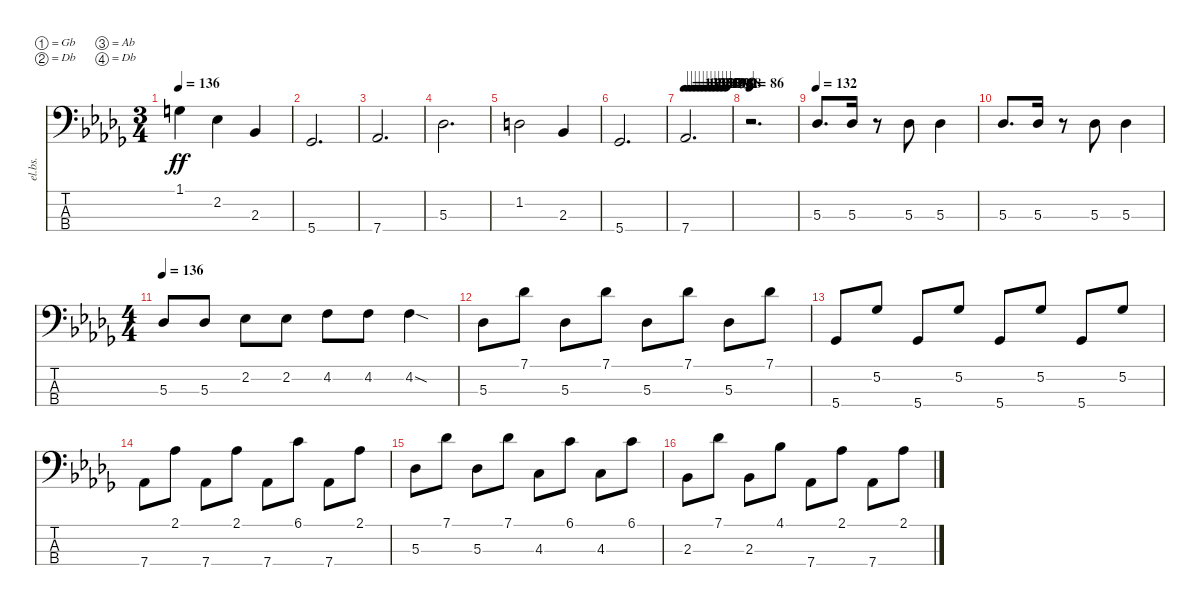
\bracketExtendMode nobrackets
\track ("Electric Bass" "el.bs.") {instrument electricbassfinger}
\staff {score tabs}
\tuning (Gb2 Db2 Ab1 Db1)
\ts (3 4)
\tempo 136
\clef f4
\ks db
1.1{acc forcenatural}.4{dy ff beam Down} 2.2{acc b}.4{beam Down} 2.3{acc b}.4{beam Up} |
5.4{acc b}.2{d beam Up} |
7.4{acc b}.2{d beam Up} |
5.3{acc b}.2{d beam Down} |
1.2{acc forcenatural}.2{beam Down} 2.3{acc b}.4{beam Up} |
5.4{acc b}.2{d beam Up} |
\tempo 133
\tempo (129 0.0833333)
\tempo (125 0.166667)
\tempo (121 0.25)
\tempo (117 0.333333)
\tempo (113 0.416667)
\tempo (108 0.5)
\tempo (104 0.583333)
\tempo (100 0.666667)
\tempo (96 0.75)
\tempo (92 0.833333)
\tempo (88 0.916667)
7.4{acc b}.2{d beam Up} |
\tempo 86
r.2{d beam Down} |
\tempo 132
5.3{acc b}.8{d beam Up} 5.3{acc b}.16{beam Up} r.8{beam Down} 5.3{acc b}.8{beam Down} 5.3{acc b}.4{beam Down} |
5.3{acc b}.8{d beam Up} 5.3{acc b}.16{beam Up} r.8{beam Down} 5.3{acc b}.8{beam Down} 5.3{acc b}.4{beam Down} |
\ts (4 4)
\tempo 136
5.3{acc b}.8{beam Up} 5.3{acc b}.8{beam Up} 2.2{acc b}.8{beam Down} 2.2{acc b}.8{beam Down} 4.2{acc forcenatural}.8{beam Down} 4.2{acc forcenatural}.8{beam Down} 4.2{sod acc forcenatural}.4{beam Down} |
5.3{acc b}.8{beam Down} 7.1{acc b}.8{beam Down} 5.3{acc b}.8{beam Down} 7.1{acc b}.8{beam Down} 5.3{acc b}.8{beam Down} 7.1{acc b}.8{beam Down} 5.3{acc b}.8{beam Down} 7.1{acc b}.8{beam Down} |
5.4{acc b}.8{beam Up} 5.2{acc b}.8{beam Up} 5.4{acc b}.8{beam Up} 5.2{acc b}.8{beam Up} 5.4{acc b}.8{beam Up} 5.2{acc b}.8{beam Up} 5.4{acc b}.8{beam Up} 5.2{acc b}.8{beam Up} |
7.4{acc b}.8{beam Down} 2.1{acc b}.8{beam Down} 7.4{acc b}.8{beam Down} 2.1{acc b}.8{beam Down} 7.4{acc b}.8{beam Down} 6.1{acc forcenatural}.8{beam Down} 7.4{acc b}.8{beam Down} 2.1{acc b}.8{beam Down} |
5.3{acc b}.8{beam Down} 7.1{acc b}.8{beam Down} 5.3{acc b}.8{beam Down} 7.1{acc b}.8{beam Down} 4.3{acc forcenatural}.8{beam Down} 6.1{acc forcenatural}.8{beam Down} 4.3{acc forcenatural}.8{beam Down} 6.1{acc forcenatural}.8{beam Down} |
2.3{acc b}.8{beam Down} 7.1{acc b}.8{beam Down} 2.3{acc b}.8{beam Down} 4.1{acc b}.8{beam Down} 7.4{acc b}.8{beam Down} 2.1{acc b}.8{beam Down} 7.4{acc b}.8{beam Down} 2.1{acc b}.8{beam Down}
